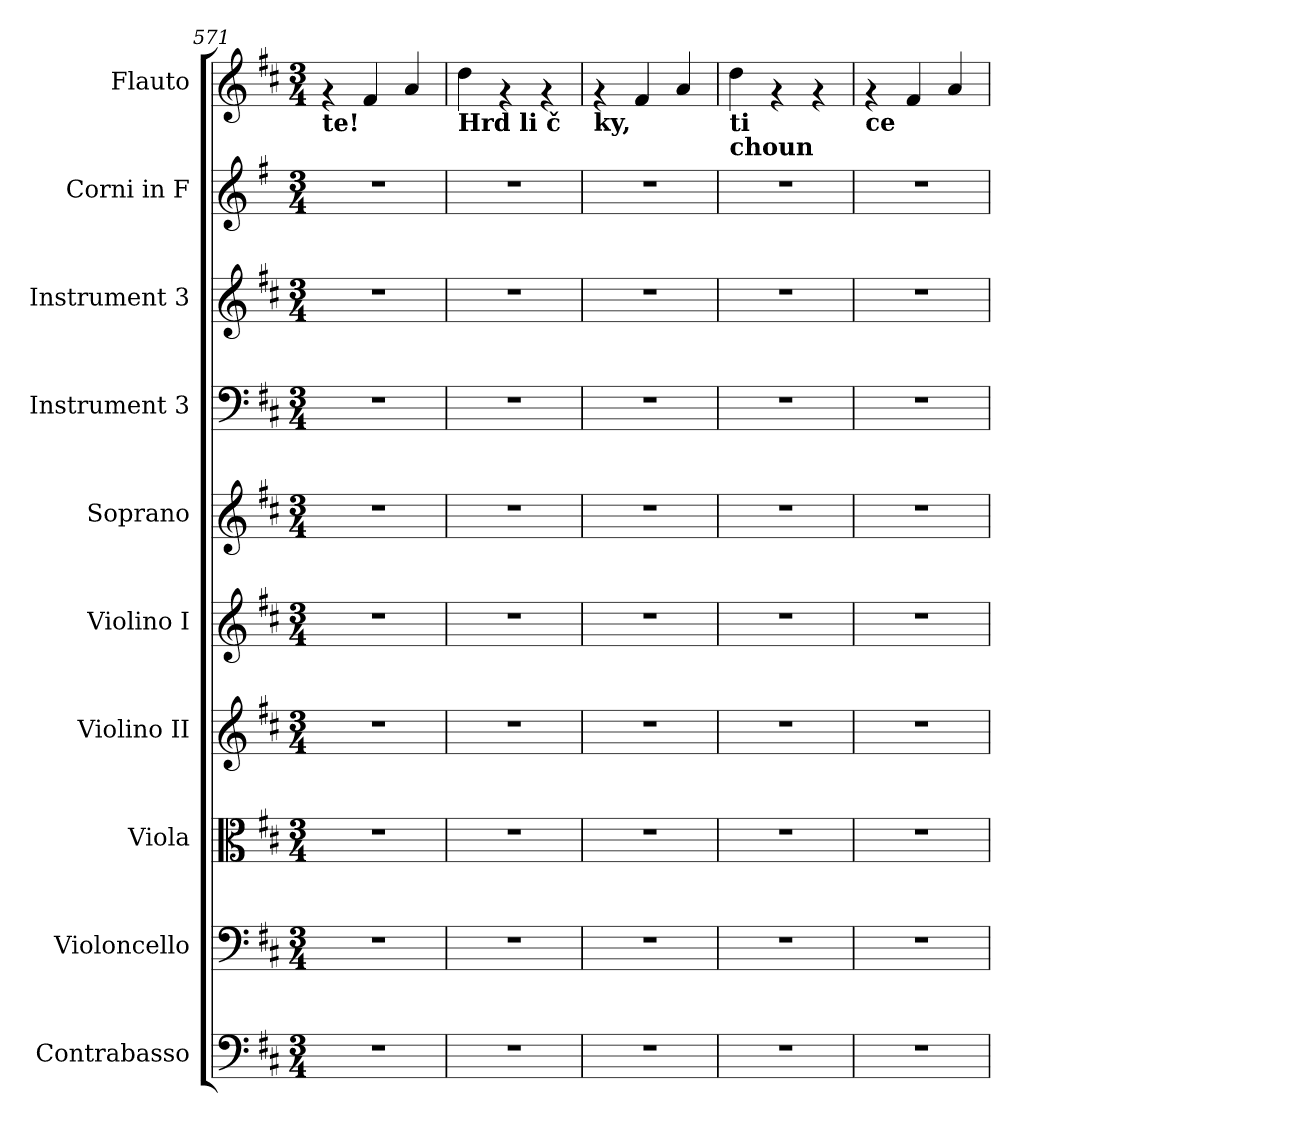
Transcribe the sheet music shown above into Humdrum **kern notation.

**kern	**kern	**kern	**kern	**kern	**kern	**kern	**kern	**kern	**kern
*part10	*part9	*part8	*part7	*part6	*part5	*part4	*part3	*part2	*part1
*staff10	*staff9	*staff8	*staff7	*staff6	*staff5	*staff4	*staff3	*staff2	*staff1
*I"Contrabasso	*I"Violoncello	*I"Viola	*I"Violino II	*I"Violino I	*I"Soprano	*I"Instrument 3	*I"Instrument 3	*I"Corni in F	*I"Flauto
*I'Cb.	*I'Vc.	*I'Vla.	*I'Vln. II	*I'Vln. I	*I'S	*	*	*I'Cor.	*I'Fl.
*clefF4	*clefF4	*clefC3	*clefG2	*clefG2	*clefG2	*clefF4	*clefG2	*clefG2	*clefG2
*ITrd1c2	*ITrd1c2	*ITrd1c2	*ITrd1c2	*ITrd1c2	*ITrd1c2	*ITrd1c2	*ITrd1c2	*ITrd4c7	*ITrd1c2
*k[]	*k[]	*k[]	*k[]	*k[]	*k[]	*k[]	*k[]	*k[]	*k[]
*C:	*C:	*C:	*C:	*C:	*C:	*C:	*C:	*C:	*C:
*M3/4	*M3/4	*M3/4	*M3/4	*M3/4	*M3/4	*M3/4	*M3/4	*M3/4	*M3/4
=571	=571	=571	=571	=571	=571	=571	=571	=571	=571
!	!	!	!	!	!	!	!	!	!LO:TX:b:B:t=te!
2.r	2.r	2.r	2.r	2.r	2.r	2.r	2.r	2.r	4rf
.	.	.	.	.	.	.	.	.	4e/
.	.	.	.	.	.	.	.	.	4g/
=572	=572	=572	=572	=572	=572	=572	=572	=572	=572
!	!	!	!	!	!	!	!	!	!LO:TX:b:B:t=Hrd li č
2.r	2.r	2.r	2.r	2.r	2.r	2.r	2.r	2.r	4cc\
.	.	.	.	.	.	.	.	.	4rf
.	.	.	.	.	.	.	.	.	4rf
=573	=573	=573	=573	=573	=573	=573	=573	=573	=573
!	!	!	!	!	!	!	!	!	!LO:TX:b:B:t=ky,
2.r	2.r	2.r	2.r	2.r	2.r	2.r	2.r	2.r	4rf
.	.	.	.	.	.	.	.	.	4e/
.	.	.	.	.	.	.	.	.	4g/
=574	=574	=574	=574	=574	=574	=574	=574	=574	=574
!	!	!	!	!	!	!	!	!	!LO:TX:b:B:t=ti
!	!	!	!	!	!	!	!	!	!LO:TX:b:B:t=choun
2.r	2.r	2.r	2.r	2.r	2.r	2.r	2.r	2.r	4cc\
.	.	.	.	.	.	.	.	.	4rf
.	.	.	.	.	.	.	.	.	4rf
=575	=575	=575	=575	=575	=575	=575	=575	=575	=575
!	!	!	!	!	!	!	!	!	!LO:TX:b:B:t=ce
2.r	2.r	2.r	2.r	2.r	2.r	2.r	2.r	2.r	4rf
.	.	.	.	.	.	.	.	.	4e/
.	.	.	.	.	.	.	.	.	4g/
=	=	=	=	=	=	=	=	=	=
*-	*-	*-	*-	*-	*-	*-	*-	*-	*-
